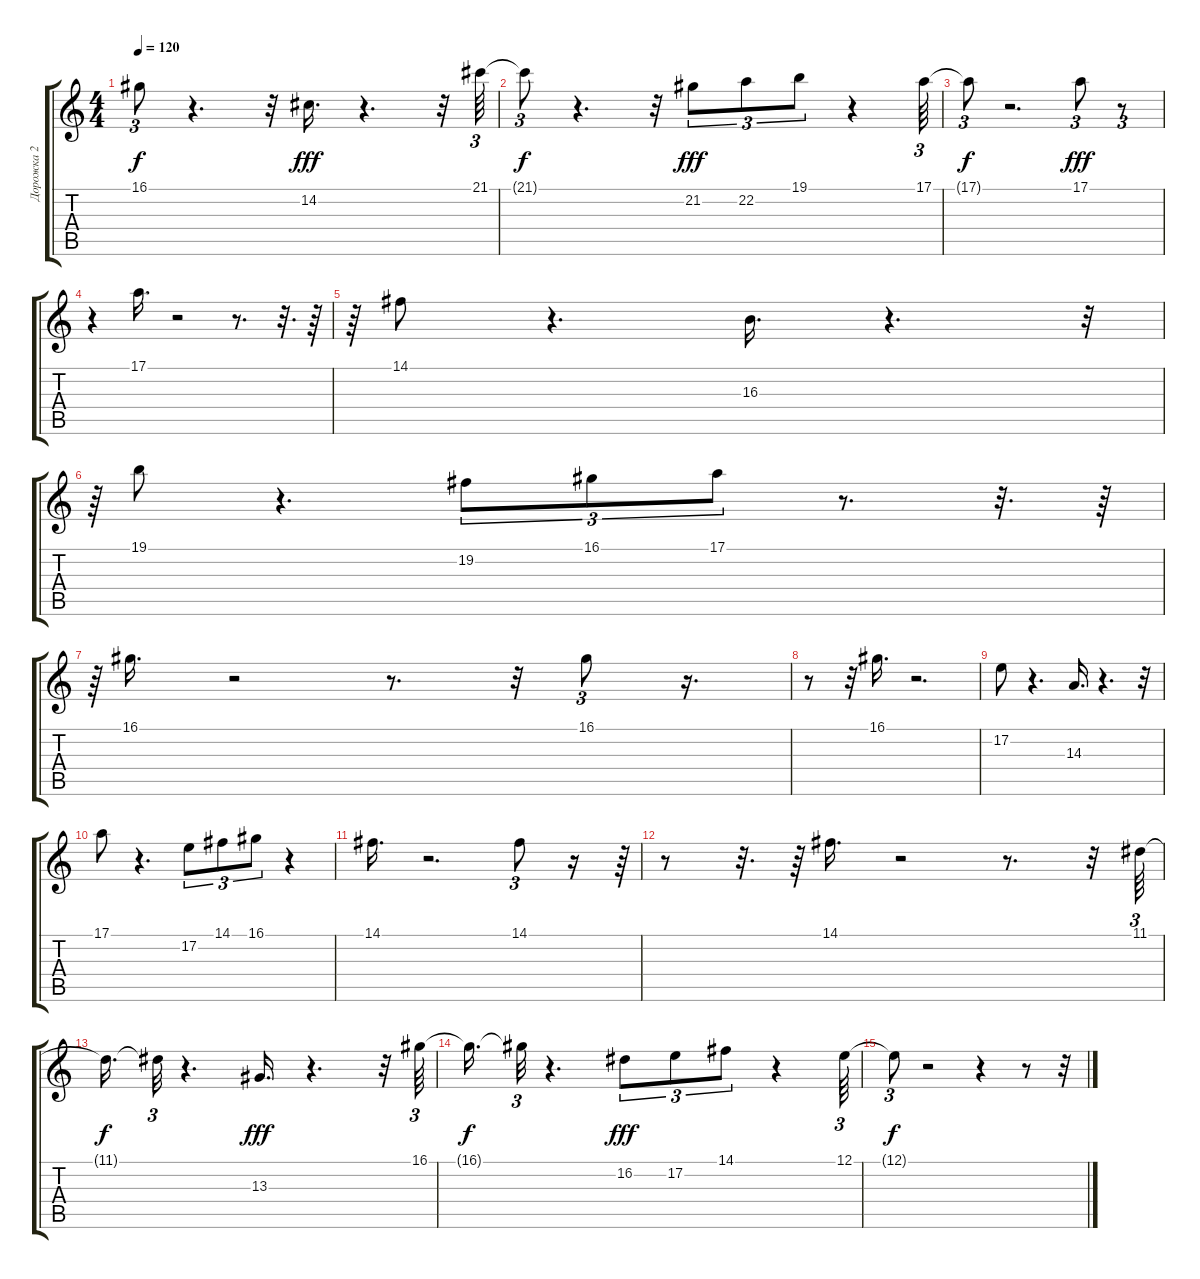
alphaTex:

\track ("Дорожка 2" "Дорожка 2") {instrument stringensemble1}
\staff {score tabs}
\tuning (E4 B3 G3 D3 A2 E2) {hide}
\ts (4 4)
\tempo 120
\clef g2
\ks c
16.1{t}.8{tu (3 2) dy f} r.4{d} r.32 14.2.16{d dy fff} r.4{d} r.32 21.1.64{tu (3 2)} |
21.1{t}.8{tu (3 2) dy f} r.4{d} r.32 21.2.8{tu (3 2) dy fff} 22.2.8{tu (3 2)} 19.1.8{tu (3 2)} r.4 17.1.64{tu (3 2)} |
17.1{t}.8{tu (3 2) dy f} r.2{d} 17.1.8{tu (3 2) dy fff} r.8{tu (3 2)} |
r.4{tu (3 2)} 17.1.16{d} r.2 r.8{d} r.32{d} r.64 |
r.64{tu (3 2)} 14.1.8 r.4{d} 16.3.16{d} r.4{d} r.32{tu (3 2)} |
r.64{tu (3 2)} 19.1.8 r.4{d} 19.2.8{tu (3 2)} 16.1.8{tu (3 2)} 17.1.8{tu (3 2)} r.8{d} r.32{d} r.64 |
r.64{tu (3 2)} 16.1.16{d} r.2 r.8{d} r.32 16.1.8{tu (3 2)} r.16{d} |
r.8 r.32 16.1.16{d} r.2{d} |
17.2.8 r.4{d} 14.3.16{d} r.4{d} r.32 |
17.1.8 r.4{d} 17.2.8{tu (3 2)} 14.1.8{tu (3 2)} 16.1.8{tu (3 2)} r.4 |
14.1.16{d} r.2{d} 14.1.8{tu (3 2)} r.16 r.64{tu (3 2)} |
r.8 r.32{d} r.64 14.1.16{d} r.2 r.8{d} r.32 11.1.64{tu (3 2)} |
11.1{t}.16{d dy f} 11.1{t}.32{tu (3 2)} r.4{d} 13.3.16{d dy fff} r.4{d} r.32 16.1.64{tu (3 2)} |
16.1{t}.16{d dy f} 16.1{t}.32{tu (3 2)} r.4{d} 16.2.8{tu (3 2) dy fff} 17.2.8{tu (3 2)} 14.1.8{tu (3 2)} r.4 12.1.64{tu (3 2)} |
12.1{t}.8{tu (3 2) dy f} r.2 r.4 r.8 r.32
